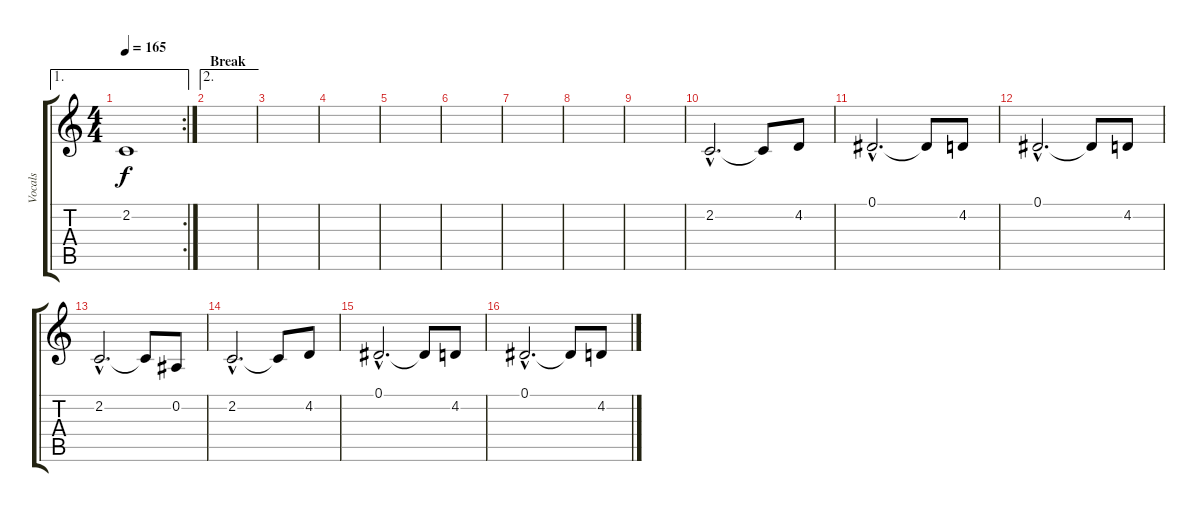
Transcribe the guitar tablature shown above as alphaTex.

\track ("Vocals" "Vocals") {instrument lead6voice}
\staff {score tabs}
\tuning (Eb4 Bb3 Gb3 Db3 Ab2 Eb2) {hide}
\ae 1
\rc 2
\ts (4 4)
\tempo 165
\clef g2
\ks c
2.2.1{dy f} |
\ae 2
\section ("" "Break")
|
|
|
|
|
|
|
|
2.2{hac}.2{d} 2.2{t}.8 4.2.8 |
0.1{hac}.2{d} 0.1{t}.8 4.2.8 |
0.1{hac}.2{d} 0.1{t}.8 4.2.8 |
2.2{hac}.2{d} 2.2{t}.8 0.2.8 |
2.2{hac}.2{d} 2.2{t}.8 4.2.8 |
0.1{hac}.2{d} 0.1{t}.8 4.2.8 |
0.1{hac}.2{d} 0.1{t}.8 4.2.8
